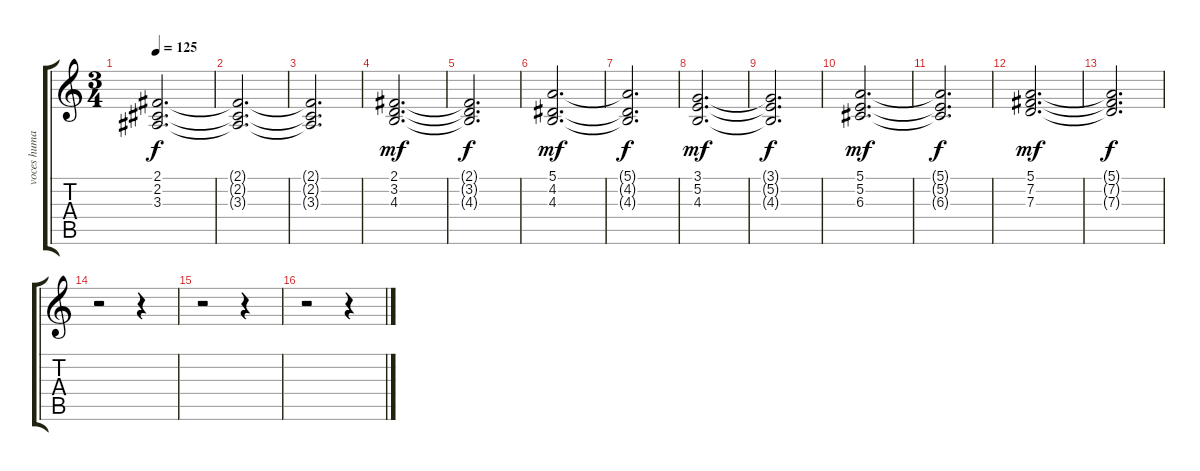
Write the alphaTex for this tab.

\track ("voces humanas" "voces huma") {instrument choiraahs}
\staff {score tabs}
\tuning (E4 B3 G3 D3 A2 E2) {hide}
\ts (3 4)
\tempo 125
\clef g2
\ks c
(2.1{t} 2.2{t} 3.3{t}).2{d dy f} |
(2.1{t} 2.2{t} 3.3{t}).2{d} |
(2.1{t} 2.2{t} 3.3{t}).2{d} |
(2.1 3.2 4.3).2{d dy mf} |
(2.1{t} 3.2{t} 4.3{t}).2{d dy f} |
(5.1 4.2 4.3).2{d dy mf} |
(5.1{t} 4.2{t} 4.3{t}).2{d dy f} |
(3.1 5.2 4.3).2{d dy mf} |
(3.1{t} 5.2{t} 4.3{t}).2{d dy f} |
(5.1 5.2 6.3).2{d dy mf} |
(5.1{t} 5.2{t} 6.3{t}).2{d dy f} |
(5.1 7.2 7.3).2{d dy mf} |
(5.1{t} 7.2{t} 7.3{t}).2{d dy f} |
r.2 r.4 |
r.2 r.4 |
r.2 r.4
